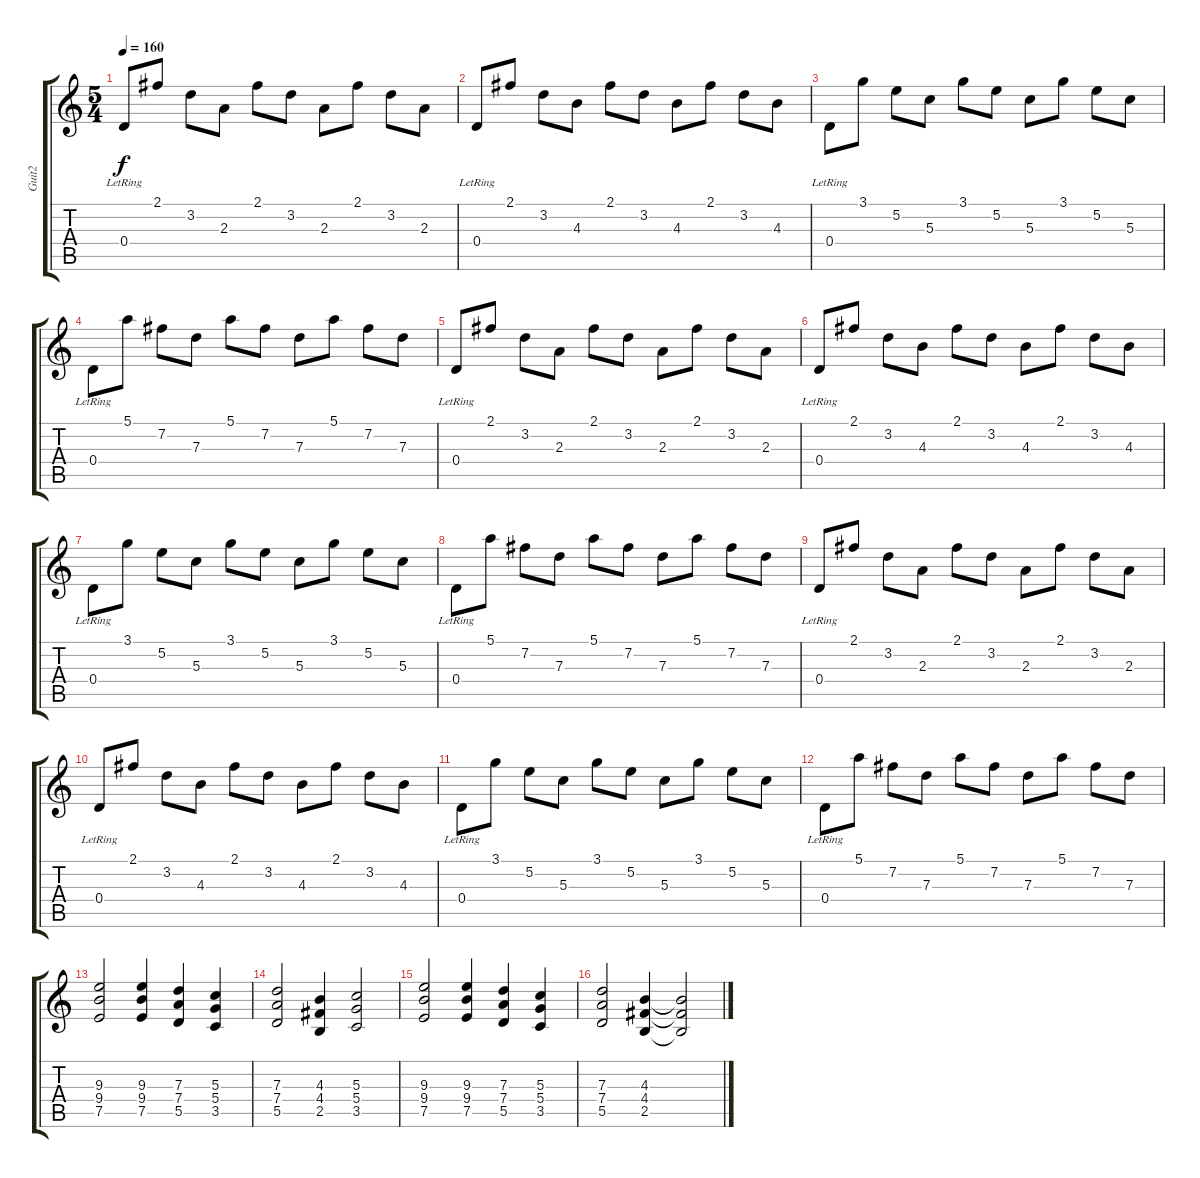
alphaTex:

\track ("Guit2" "Guit2") {instrument overdrivenguitar}
\staff {score tabs}
\tuning (E4 B3 G3 D3 A2 E2) {hide}
\ts (5 4)
\tempo 160
\clef g2
\ks c
0.4{lr}.8{dy f volume 15 instrument acousticguitarnylon} 2.1.8 3.2.8 2.3.8 2.1.8 3.2.8 2.3.8 2.1.8 3.2.8 2.3.8 |
0.4{lr}.8 2.1.8 3.2.8 4.3.8 2.1.8 3.2.8 4.3.8 2.1.8 3.2.8 4.3.8 |
0.4{lr}.8 3.1.8 5.2.8 5.3.8 3.1.8 5.2.8 5.3.8 3.1.8 5.2.8 5.3.8 |
0.4{lr}.8 5.1.8 7.2.8 7.3.8 5.1.8 7.2.8 7.3.8 5.1.8 7.2.8 7.3.8 |
0.4{lr}.8{volume 15 instrument acousticguitarnylon} 2.1.8 3.2.8 2.3.8 2.1.8 3.2.8 2.3.8 2.1.8 3.2.8 2.3.8 |
0.4{lr}.8 2.1.8 3.2.8 4.3.8 2.1.8 3.2.8 4.3.8 2.1.8 3.2.8 4.3.8 |
0.4{lr}.8 3.1.8 5.2.8 5.3.8 3.1.8 5.2.8 5.3.8 3.1.8 5.2.8 5.3.8 |
0.4{lr}.8 5.1.8 7.2.8 7.3.8 5.1.8 7.2.8 7.3.8 5.1.8 7.2.8 7.3.8 |
0.4{lr}.8{volume 15 instrument acousticguitarnylon} 2.1.8 3.2.8 2.3.8 2.1.8 3.2.8 2.3.8 2.1.8 3.2.8 2.3.8 |
0.4{lr}.8 2.1.8 3.2.8 4.3.8 2.1.8 3.2.8 4.3.8 2.1.8 3.2.8 4.3.8 |
0.4{lr}.8 3.1.8 5.2.8 5.3.8 3.1.8 5.2.8 5.3.8 3.1.8 5.2.8 5.3.8 |
0.4{lr}.8 5.1.8 7.2.8 7.3.8 5.1.8 7.2.8 7.3.8 5.1.8 7.2.8 7.3.8 |
(9.3 9.4 7.5).2{volume 11 instrument overdrivenguitar} (9.3 9.4 7.5).4 (7.3 7.4 5.5).4 (5.3 5.4 3.5).4 |
(7.3 7.4 5.5).2 (4.3 4.4 2.5).4 (5.3 5.4 3.5).2 |
(9.3 9.4 7.5).2 (9.3 9.4 7.5).4 (7.3 7.4 5.5).4 (5.3 5.4 3.5).4 |
(7.3 7.4 5.5).2 (4.3 4.4 2.5).4 (4.3{t} 4.4{t} 2.5{t}).2
